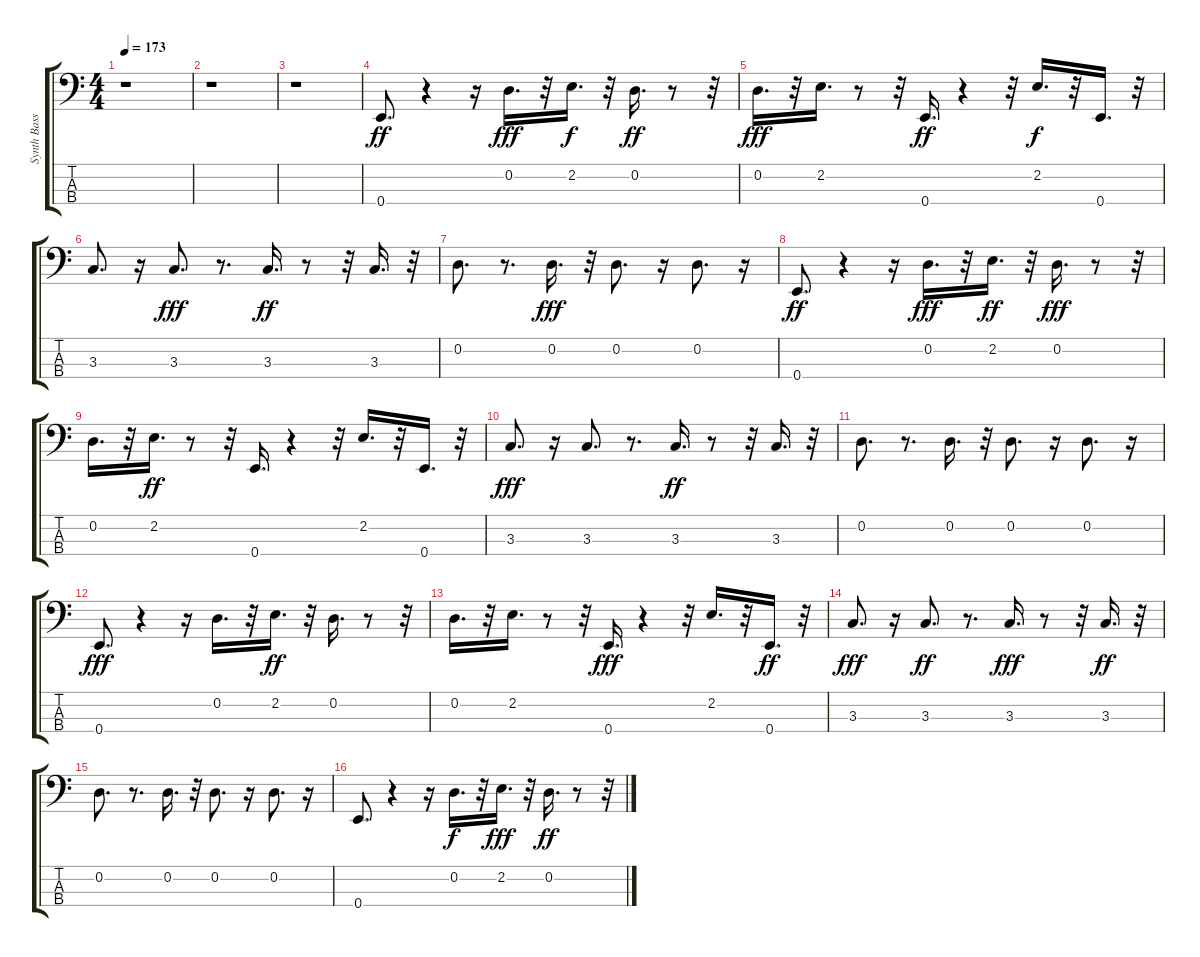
\track ("Synth Bass" "Synth Bass") {instrument synthbass1}
\staff {score tabs}
\tuning (G2 D2 A1 E1) {hide}
\ts (4 4)
\tempo 173
\clef f4
\ks c
r.1{dy ff} |
r.1 |
r.1 |
0.4.8{d} r.4 r.16 0.2.16{d dy fff} r.32 2.2.16{d dy f} r.32 0.2.16{d dy ff} r.8 r.32 |
0.2.16{d dy fff} r.32 2.2.16{d} r.8 r.32 0.4.16{d dy ff} r.4 r.32 2.2.16{d dy f} r.32 0.4.16{d} r.32 |
3.3.8{d} r.16 3.3.8{d dy fff} r.8{d} 3.3.16{d dy ff} r.8 r.32 3.3.16{d} r.32 |
0.2.8{d} r.8{d} 0.2.16{d dy fff} r.32 0.2.8{d} r.16 0.2.8{d} r.16 |
0.4.8{d dy ff} r.4 r.16 0.2.16{d dy fff} r.32 2.2.16{d dy ff} r.32 0.2.16{d dy fff} r.8 r.32 |
0.2.16{d} r.32 2.2.16{d dy ff} r.8 r.32 0.4.16{d} r.4 r.32 2.2.16{d} r.32 0.4.16{d} r.32 |
3.3.8{d dy fff} r.16 3.3.8{d} r.8{d} 3.3.16{d dy ff} r.8 r.32 3.3.16{d} r.32 |
0.2.8{d} r.8{d} 0.2.16{d} r.32 0.2.8{d} r.16 0.2.8{d} r.16 |
0.4.8{d dy fff} r.4 r.16 0.2.16{d} r.32 2.2.16{d dy ff} r.32 0.2.16{d} r.8 r.32 |
0.2.16{d} r.32 2.2.16{d} r.8 r.32 0.4.16{d dy fff} r.4 r.32 2.2.16{d} r.32 0.4.16{d dy ff} r.32 |
3.3.8{d dy fff} r.16 3.3.8{d dy ff} r.8{d} 3.3.16{d dy fff} r.8 r.32 3.3.16{d dy ff} r.32 |
0.2.8{d} r.8{d} 0.2.16{d} r.32 0.2.8{d} r.16 0.2.8{d} r.16 |
0.4.8{d} r.4 r.16 0.2.16{d dy f} r.32 2.2.16{d dy fff} r.32 0.2.16{d dy ff} r.8 r.32
